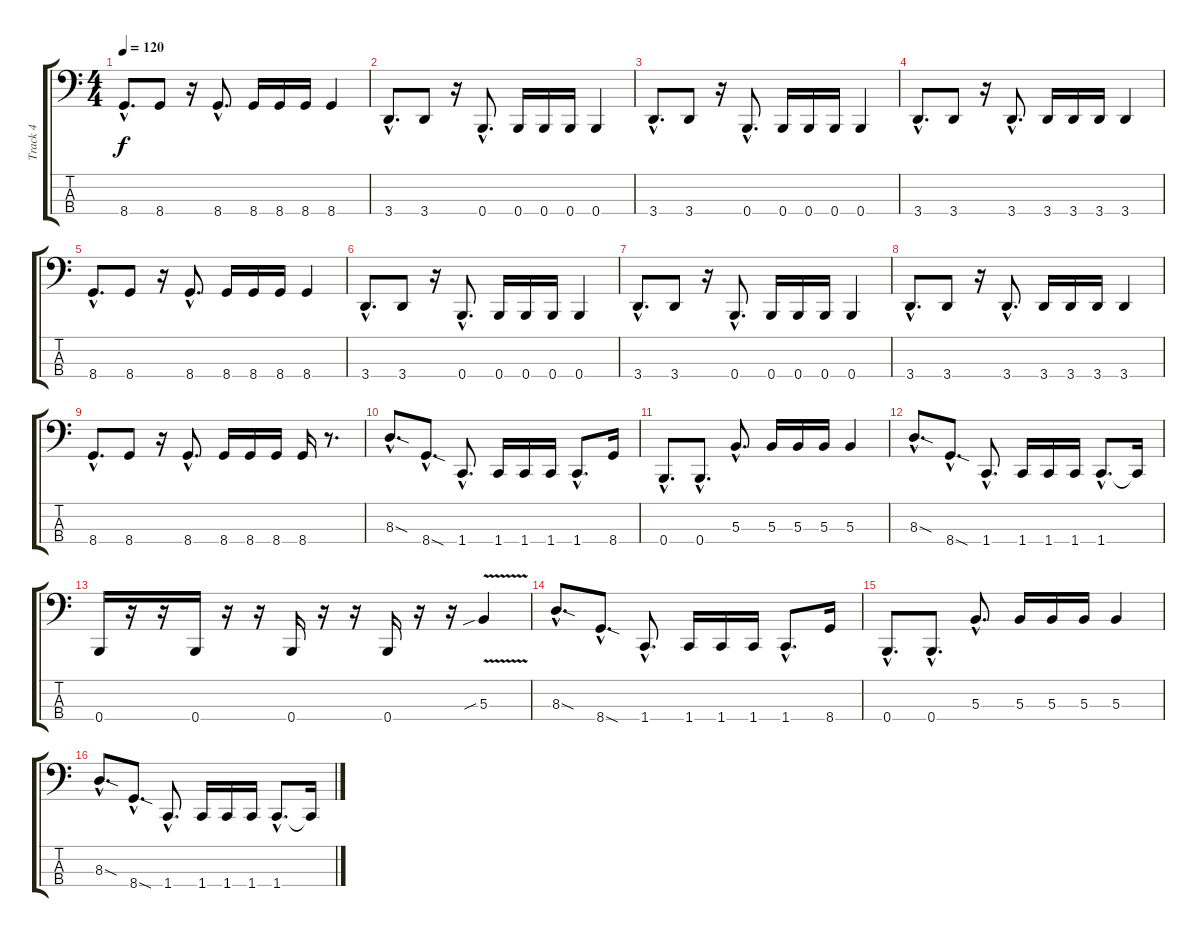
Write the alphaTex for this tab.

\track ("Track 4" "Track 4") {instrument electricbasspick}
\staff {score tabs}
\tuning (E2 B1 Gb1 B0) {hide}
\ts (4 4)
\tempo 120
\clef f4
\ks c
8.4{hac}.8{d dy f} 8.4.8 r.16 8.4{hac}.8{d} 8.4.16 8.4.16 8.4.16 8.4.4 |
3.4{hac}.8{d} 3.4.8 r.16 0.4{hac}.8{d} 0.4.16 0.4.16 0.4.16 0.4.4 |
3.4{hac}.8{d} 3.4.8 r.16 0.4{hac}.8{d} 0.4.16 0.4.16 0.4.16 0.4.4 |
3.4{hac}.8{d} 3.4.8 r.16 3.4{hac}.8{d} 3.4.16 3.4.16 3.4.16 3.4.4 |
8.4{hac}.8{d} 8.4.8 r.16 8.4{hac}.8{d} 8.4.16 8.4.16 8.4.16 8.4.4 |
3.4{hac}.8{d} 3.4.8 r.16 0.4{hac}.8{d} 0.4.16 0.4.16 0.4.16 0.4.4 |
3.4{hac}.8{d} 3.4.8 r.16 0.4{hac}.8{d} 0.4.16 0.4.16 0.4.16 0.4.4 |
3.4{hac}.8{d} 3.4.8 r.16 3.4{hac}.8{d} 3.4.16 3.4.16 3.4.16 3.4.4 |
8.4{hac}.8{d} 8.4.8 r.16 8.4{hac}.8{d} 8.4.16 8.4.16 8.4.16 8.4.16 r.8{d} |
8.3{sod hac}.8{d} 8.4{sod hac}.8{d} 1.4{hac}.8{d} 1.4.16 1.4.16 1.4.16 1.4{hac}.8{d} 8.4.16 |
0.4{hac}.8{d} 0.4{hac}.8{d} 5.3{hac}.8{d} 5.3.16 5.3.16 5.3.16 5.3.4 |
8.3{sod hac}.8{d} 8.4{sod hac}.8{d} 1.4{hac}.8{d} 1.4.16 1.4.16 1.4.16 1.4{hac}.8{d} 1.4{t}.16 |
0.4.16 r.16 r.16 0.4.16 r.16 r.16 0.4.16 r.16 r.16 0.4.16 r.16 r.16 5.3{v sib}.4 |
8.3{sod hac}.8{d} 8.4{sod hac}.8{d} 1.4{hac}.8{d} 1.4.16 1.4.16 1.4.16 1.4{hac}.8{d} 8.4.16 |
0.4{hac}.8{d} 0.4{hac}.8{d} 5.3{hac}.8{d} 5.3.16 5.3.16 5.3.16 5.3.4 |
8.3{sod hac}.8{d} 8.4{sod hac}.8{d} 1.4{hac}.8{d} 1.4.16 1.4.16 1.4.16 1.4{hac}.8{d} 1.4{t}.16
